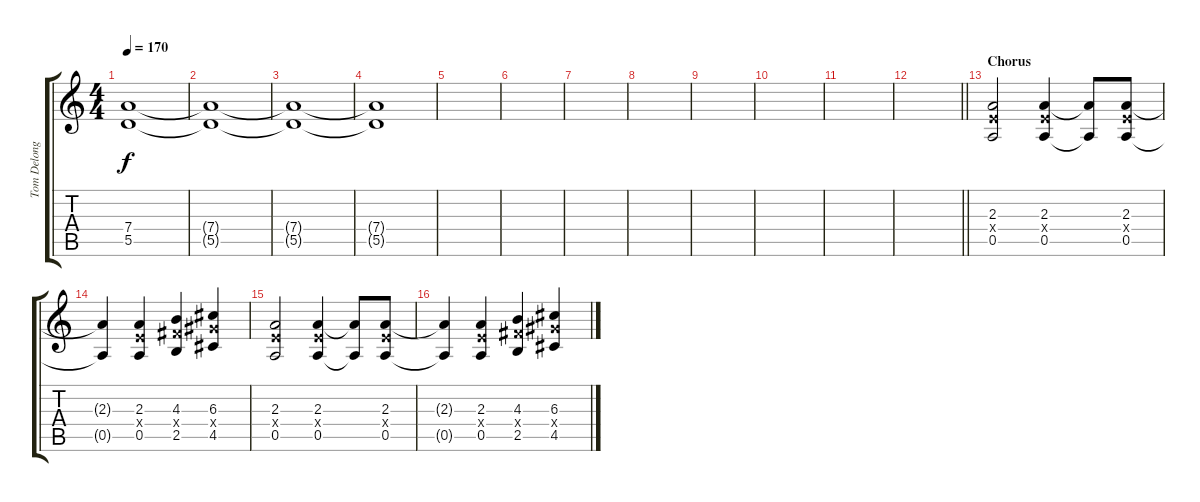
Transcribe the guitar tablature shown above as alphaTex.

\track ("Tom Delonge - Guitar" "Tom Delong") {instrument distortionguitar}
\staff {score tabs}
\tuning (E4 B3 G3 D3 A2 E2) {hide}
\ts (4 4)
\tempo 170
\clef g2
\ks c
(7.4 5.5).1{dy f volume 4} |
(7.4{t} 5.5{t}).1 |
(7.4{t} 5.5{t}).1 |
(7.4{t} 5.5{t}).1 |
|
|
|
|
|
|
|
\barLineRight lightlight
|
\section ("" "Chorus")
(2.3 2.4{x} 0.5).2 (2.3 2.4{x} 0.5).4 (2.3{t} 0.5{t}).8 (2.3 2.4{x} 0.5).8 |
(2.3{t} 0.5{t}).4 (2.3 2.4{x} 0.5).4 (4.3 4.4{x} 2.5).4 (6.3 6.4{x} 4.5).4 |
(2.3 2.4{x} 0.5).2 (2.3 2.4{x} 0.5).4 (2.3{t} 0.5{t}).8 (2.3 2.4{x} 0.5).8 |
(2.3{t} 0.5{t}).4 (2.3 2.4{x} 0.5).4 (4.3 4.4{x} 2.5).4 (6.3 6.4{x} 4.5).4
